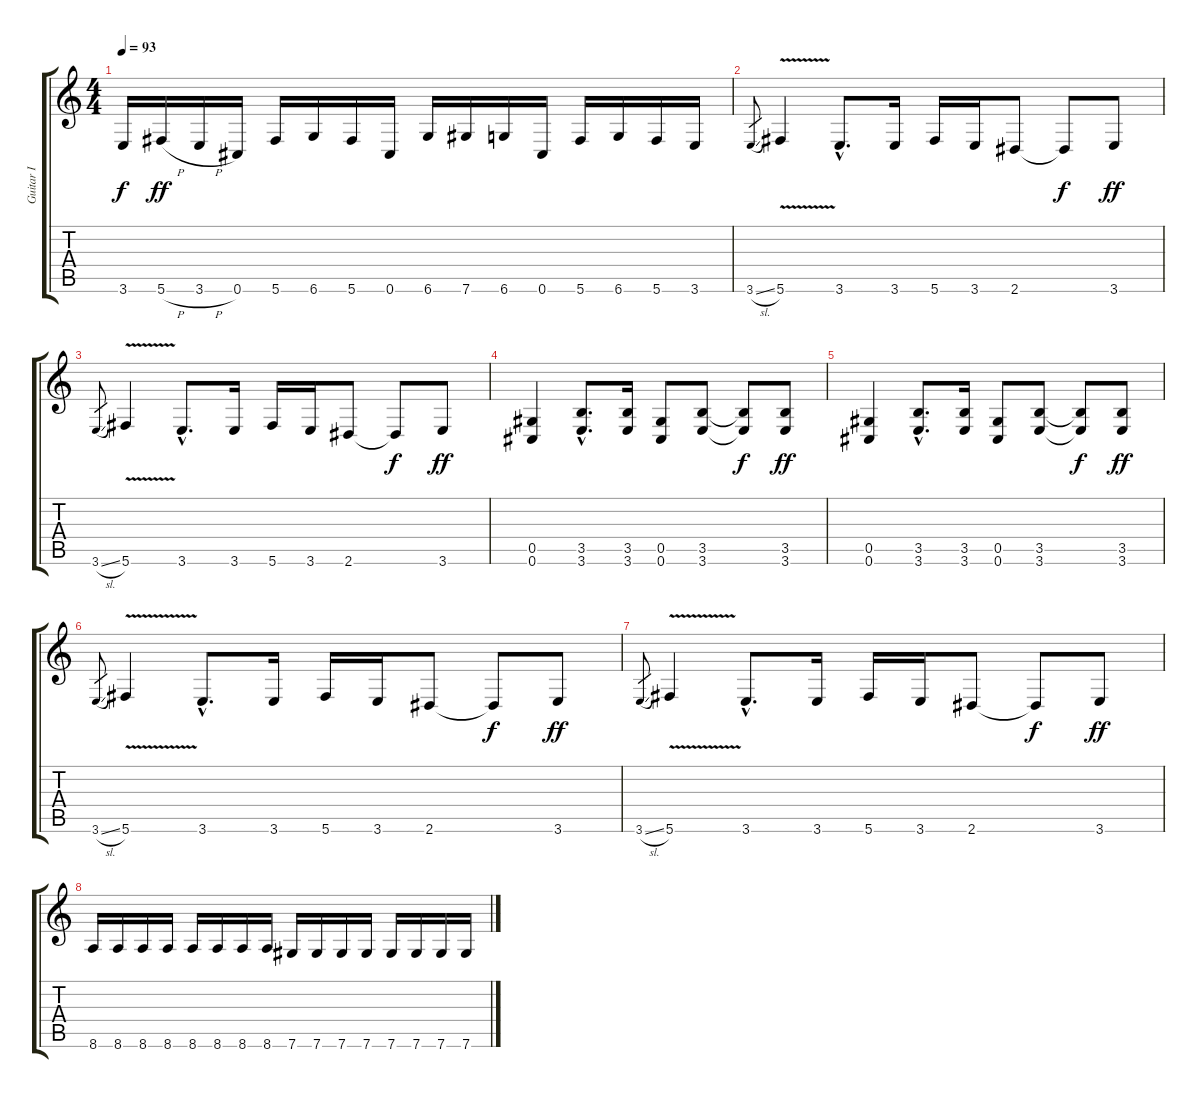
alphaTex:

\track ("Guitar I" "Guitar I") {instrument overdrivenguitar}
\staff {score tabs}
\tuning (Eb4 Bb3 Gb3 Db3 Ab2 Db2) {hide}
\ts (4 4)
\tempo 93
\clef g2
\ks c
3.6{t}.16{dy f} 5.6{h}.16{dy ff} 3.6{h}.16 0.6.16 5.6.16 6.6.16 5.6.16 0.6.16 6.6.16 7.6.16 6.6.16 0.6.16 5.6.16 6.6.16 5.6.16 3.6.16 |
3.6{sl}.8{gr} 5.6{v}.4 3.6{hac}.8{d} 3.6.16 5.6.16 3.6.16 2.6.8 2.6{t}.8{dy f} 3.6.8{dy ff} |
3.6{sl}.8{gr} 5.6{v}.4 3.6{hac}.8{d} 3.6.16 5.6.16 3.6.16 2.6.8 2.6{t}.8{dy f} 3.6.8{dy ff} |
(0.5 0.6).4 (3.5{hac} 3.6{hac}).8{d} (3.5 3.6).16 (0.5 0.6).8 (3.5 3.6).8 (3.5{t} 3.6{t}).8{dy f} (3.5 3.6).8{dy ff} |
(0.5 0.6).4 (3.5{hac} 3.6{hac}).8{d} (3.5 3.6).16 (0.5 0.6).8 (3.5 3.6).8 (3.5{t} 3.6{t}).8{dy f} (3.5 3.6).8{dy ff} |
3.6{sl}.8{gr} 5.6{v}.4 3.6{hac}.8{d} 3.6.16 5.6.16 3.6.16 2.6.8 2.6{t}.8{dy f} 3.6.8{dy ff} |
3.6{sl}.8{gr} 5.6{v}.4 3.6{hac}.8{d} 3.6.16 5.6.16 3.6.16 2.6.8 2.6{t}.8{dy f} 3.6.8{dy ff} |
8.6.16 8.6.16 8.6.16 8.6.16 8.6.16 8.6.16 8.6.16 8.6.16 7.6.16 7.6.16 7.6.16 7.6.16 7.6.16 7.6.16 7.6.16 7.6.16
